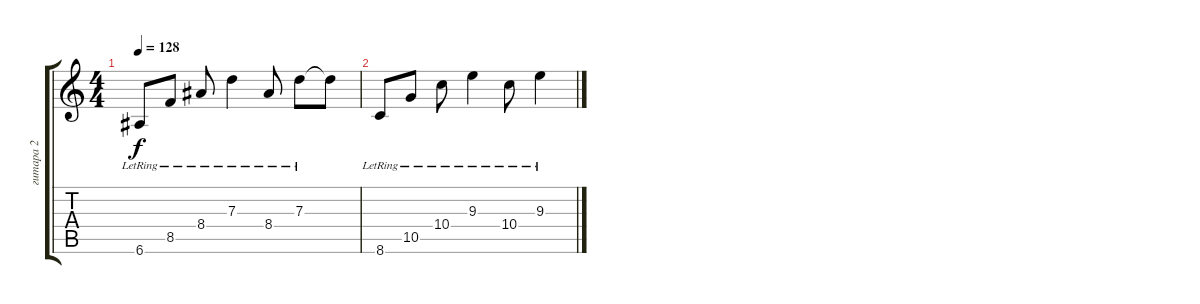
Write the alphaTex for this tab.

\track ("гитара 2" "гитара 2") {instrument acousticguitarsteel}
\staff {score tabs}
\tuning (E4 B3 G3 D3 A2 E2) {hide}
\ts (4 4)
\tempo 128
\clef g2
\ks c
6.6{lr}.8{dy f} 8.5{lr}.8 8.4{lr}.8 7.3{lr}.4 8.4{lr}.8 7.3{lr}.8 7.3{t}.8 |
8.6{lr}.8 10.5{lr}.8 10.4{lr}.8 9.3{lr}.4 10.4{lr}.8 9.3{lr}.4
